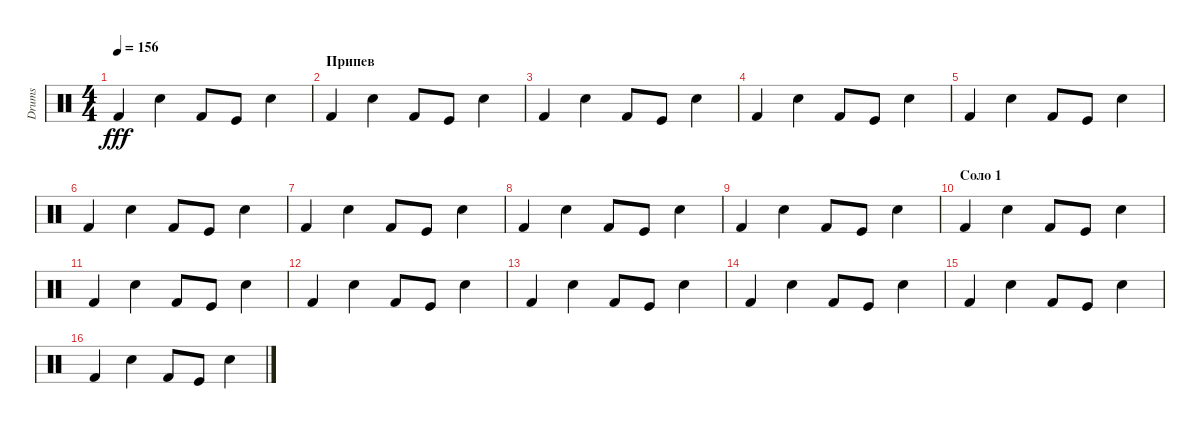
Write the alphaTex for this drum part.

\track ("Drums" "Drums") {instrument percussion}
\staff {score}
\articulation defaults
\ts (4 4)
\tempo 156
\clef neutral
\ks c "Kick (hit) 2".4{dy fff} "Snare (hit) 2".4 "Kick (hit) 2".8 "Kick (hit)".8 "Snare (hit) 2".4
|
\section ("" "Припев")
"Kick (hit) 2".4 "Snare (hit) 2".4 "Kick (hit) 2".8 "Kick (hit)".8 "Snare (hit) 2".4 |
"Kick (hit) 2".4 "Snare (hit) 2".4 "Kick (hit) 2".8 "Kick (hit)".8 "Snare (hit) 2".4 |
"Kick (hit) 2".4 "Snare (hit) 2".4 "Kick (hit) 2".8 "Kick (hit)".8 "Snare (hit) 2".4 |
"Kick (hit) 2".4 "Snare (hit) 2".4 "Kick (hit) 2".8 "Kick (hit)".8 "Snare (hit) 2".4 |
"Kick (hit) 2".4 "Snare (hit) 2".4 "Kick (hit) 2".8 "Kick (hit)".8 "Snare (hit) 2".4 |
"Kick (hit) 2".4 "Snare (hit) 2".4 "Kick (hit) 2".8 "Kick (hit)".8 "Snare (hit) 2".4 |
"Kick (hit) 2".4 "Snare (hit) 2".4 "Kick (hit) 2".8 "Kick (hit)".8 "Snare (hit) 2".4 |
"Kick (hit) 2".4 "Snare (hit) 2".4 "Kick (hit) 2".8 "Kick (hit)".8 "Snare (hit) 2".4 |
\section ("" "Соло 1")
"Kick (hit) 2".4 "Snare (hit) 2".4 "Kick (hit) 2".8 "Kick (hit)".8 "Snare (hit) 2".4 |
"Kick (hit) 2".4 "Snare (hit) 2".4 "Kick (hit) 2".8 "Kick (hit)".8 "Snare (hit) 2".4 |
"Kick (hit) 2".4 "Snare (hit) 2".4 "Kick (hit) 2".8 "Kick (hit)".8 "Snare (hit) 2".4 |
"Kick (hit) 2".4 "Snare (hit) 2".4 "Kick (hit) 2".8 "Kick (hit)".8 "Snare (hit) 2".4 |
"Kick (hit) 2".4 "Snare (hit) 2".4 "Kick (hit) 2".8 "Kick (hit)".8 "Snare (hit) 2".4 |
"Kick (hit) 2".4 "Snare (hit) 2".4 "Kick (hit) 2".8 "Kick (hit)".8 "Snare (hit) 2".4 |
"Kick (hit) 2".4 "Snare (hit) 2".4 "Kick (hit) 2".8 "Kick (hit)".8 "Snare (hit) 2".4
